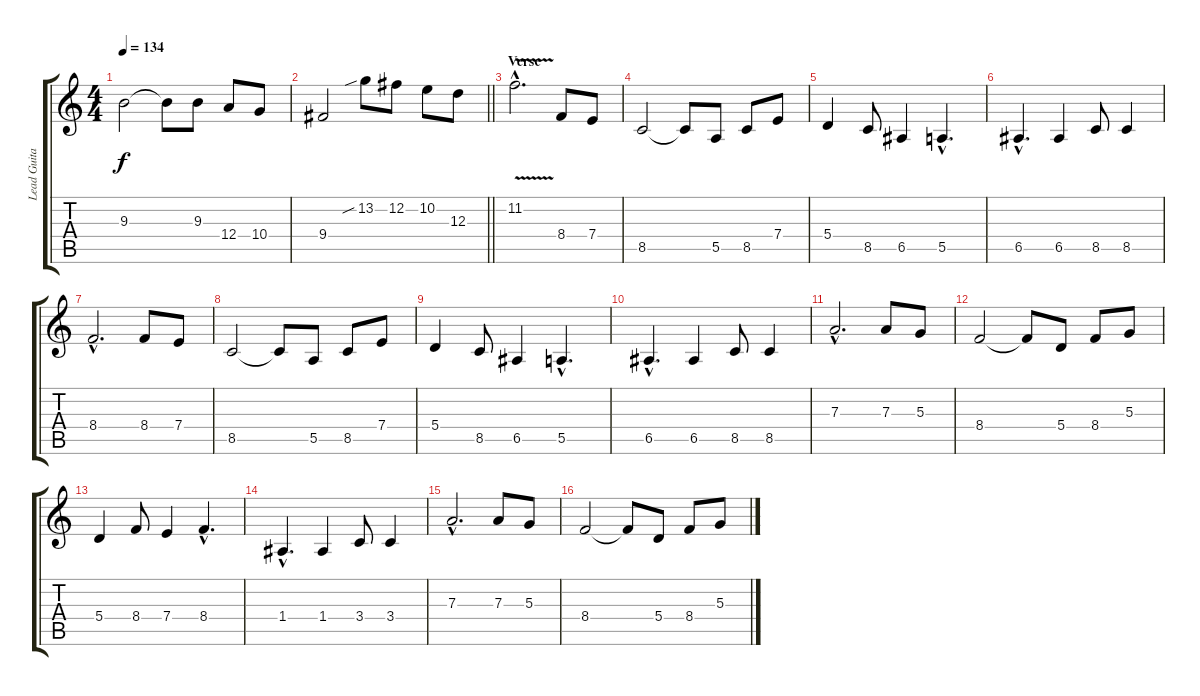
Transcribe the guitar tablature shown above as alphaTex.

\track ("Lead Guitar" "Lead Guita") {instrument distortionguitar}
\staff {score tabs}
\tuning (B3 Gb3 D3 A2 E2 B1) {hide}
\ts (4 4)
\tempo 134
\clef g2
\ks c
9.3.2{dy f} 9.3{t}.8 9.3.8 12.4.8 10.4.8 |
\barLineRight lightlight
9.4.2 13.2{sib}.8 12.2.8 10.2.8 12.3.8 |
\section ("" "Verse")
11.2{v hac}.2{d} 8.4.8 7.4.8 |
8.5.2 8.5{t}.8 5.5.8 8.5.8 7.4.8 |
5.4.4 8.5.8 6.5.4 5.5{hac}.4{d} |
6.5{hac}.4{d} 6.5.4 8.5.8 8.5.4 |
8.4{hac}.2{d} 8.4.8 7.4.8 |
8.5.2 8.5{t}.8 5.5.8 8.5.8 7.4.8 |
5.4.4 8.5.8 6.5.4 5.5{hac}.4{d} |
6.5{hac}.4{d} 6.5.4 8.5.8 8.5.4 |
7.3{hac}.2{d} 7.3.8 5.3.8 |
8.4.2 8.4{t}.8 5.4.8 8.4.8 5.3.8 |
5.4.4 8.4.8 7.4.4 8.4{hac}.4{d} |
1.4{hac}.4{d} 1.4.4 3.4.8 3.4.4 |
7.3{hac}.2{d} 7.3.8 5.3.8 |
8.4.2 8.4{t}.8 5.4.8 8.4.8 5.3.8
